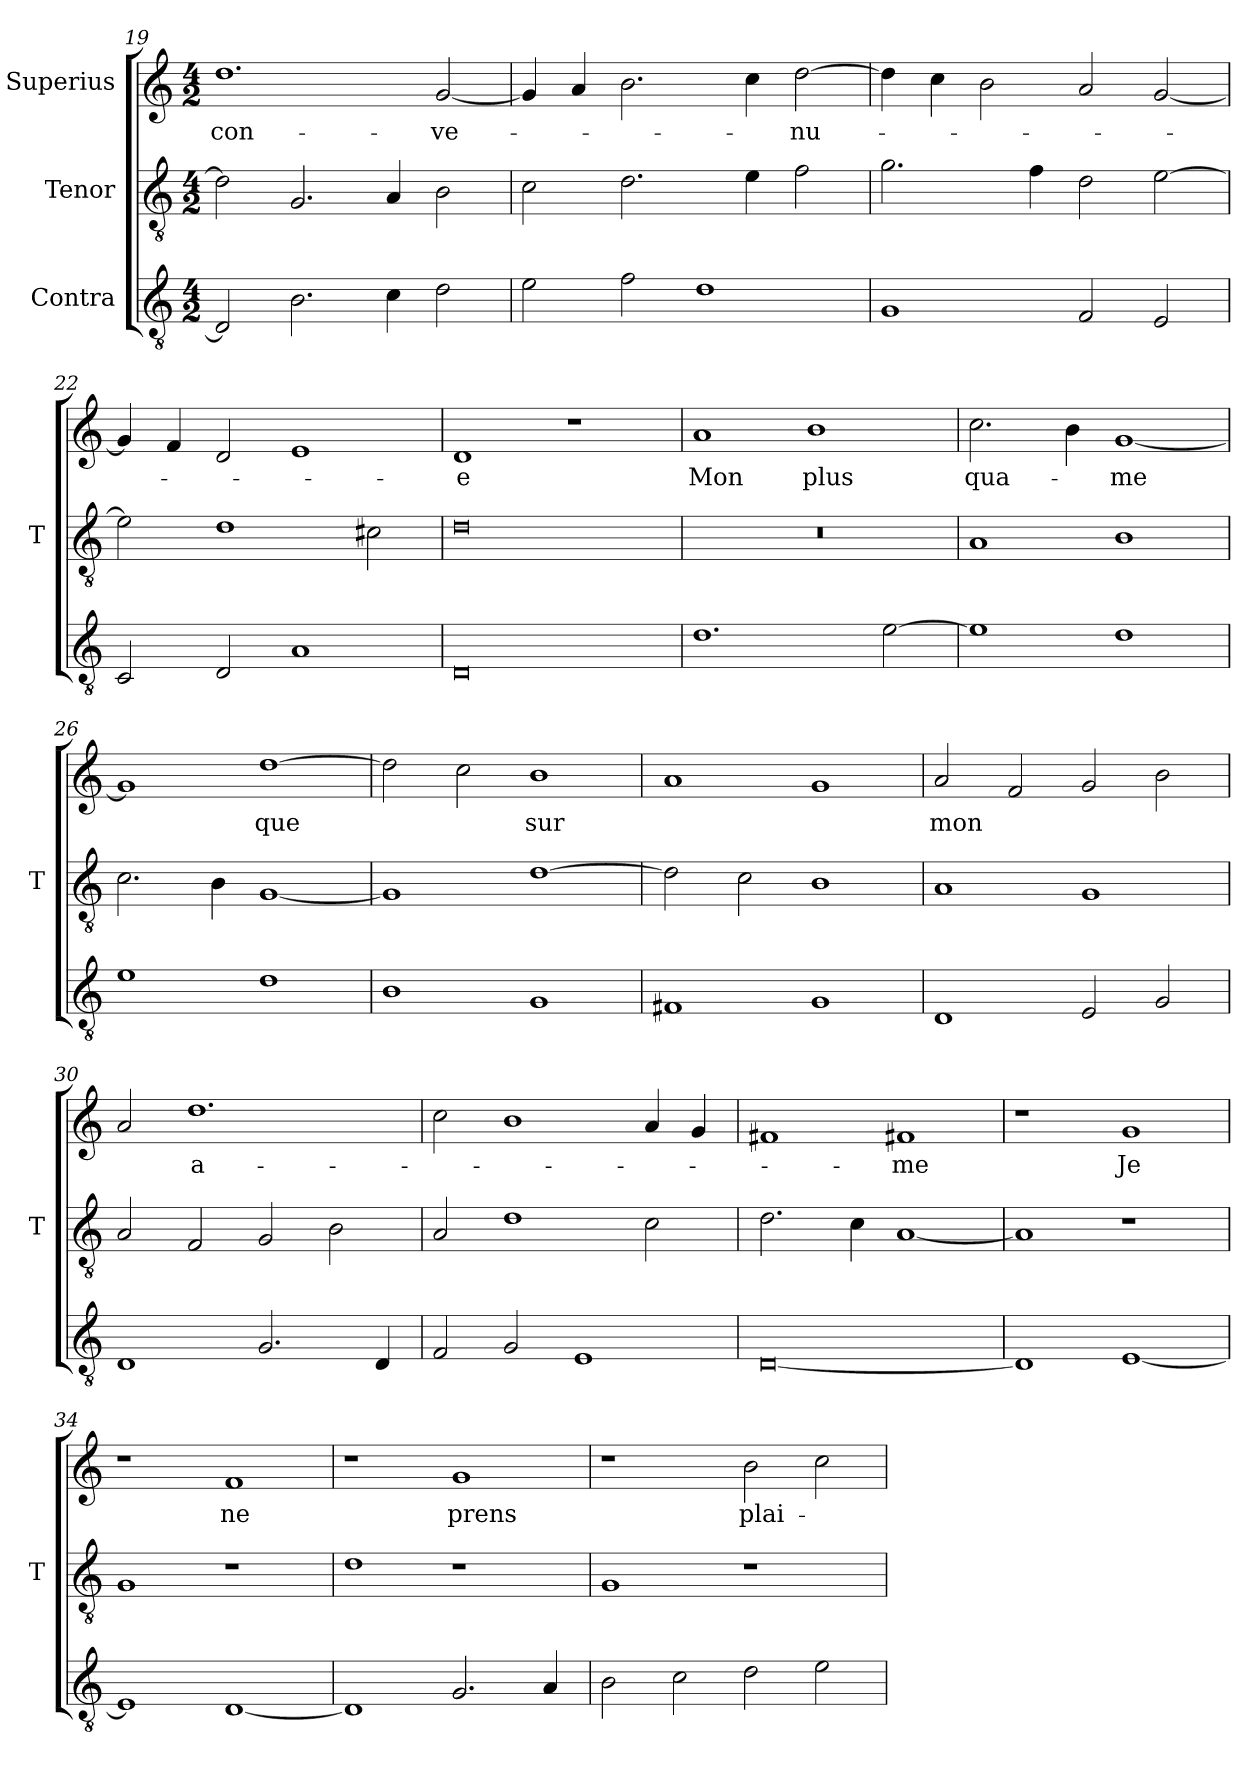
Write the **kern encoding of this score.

**kern	**kern	**kern	**text
*part3	*part2	*part1	*part1
*staff3	*staff2	*staff1	*staff1
*I"Contra	*I"Tenor	*I"Superius	*
*	*I'T	*	*
*clefGv2	*clefGv2	*clefG2	*
*M4/2	*M4/2	*M4/2	*
=19	=19	=19	=19
2D]	2d]	1.dd	-con-
2.B	2.G	.	.
4c	4A	.	.
2d	2B	[2g	-ve-
=20	=20	=20	=20
2e	2c	4g]	.
.	.	4a	.
2f	2.d	2.b	.
1d	.	.	.
.	4e	4cc	.
.	2f	[2dd	-nu-
=21	=21	=21	=21
1G	2.g	4dd]	.
.	.	4cc	.
.	.	2b	.
.	4f	.	.
2F	2d	2a	.
2E	[2e	[2g	.
=22	=22	=22	=22
2C	2e]	4g]	.
.	.	4f	.
2D	1d	2d	.
1A	.	1e	.
.	2c#X	.	.
=23	=23	=23	=23
0D	0d	1d	-e
.	.	1r	.
=24	=24	=24	=24
1.d	0r	1a	-Mon
.	.	1b	-plus
[2e	.	.	.
=25	=25	=25	=25
1e]	1A	2.cc	qua-
.	.	4b	.
1d	1B	[1g	-me
=26	=26	=26	=26
1e	2.c	1g]	.
.	4B	.	.
1d	[1G	[1dd	-que
=27	=27	=27	=27
1B	1G]	2dd]	.
.	.	2cc	.
1G	[1d	1b	-sur
=28	=28	=28	=28
1F#X	2d]	1a	.
.	2c	.	.
1G	1B	1g	.
=29	=29	=29	=29
1D	1A	2a	-mon
.	.	2f	.
2E	1G	2g	.
2G	.	2b	.
=30	=30	=30	=30
1D	2A	2a	.
.	2F	1.dd	a-
2.G	2G	.	.
.	2B	.	.
4D	.	.	.
=31	=31	=31	=31
2F	2A	2cc	.
2G	1d	1b	.
1E	.	.	.
.	2c	4a	.
.	.	4g	.
=32	=32	=32	=32
[0D	2.d	1f#X	.
.	4c	.	.
.	[1A	1f#X	-me
=33	=33	=33	=33
1D]	1A]	1r	.
[1E	1r	1g	-Je
=34	=34	=34	=34
1E]	1G	1r	.
[1D	1r	1f	-ne
=35	=35	=35	=35
1D]	1d	1r	.
2.G	1r	1g	-prens
4A	.	.	.
=36	=36	=36	=36
2B	1G	1r	.
2c	.	.	.
2d	1r	2b	plai-
2e	.	2cc	.
=	=	=	=
*-	*-	*-	*-
